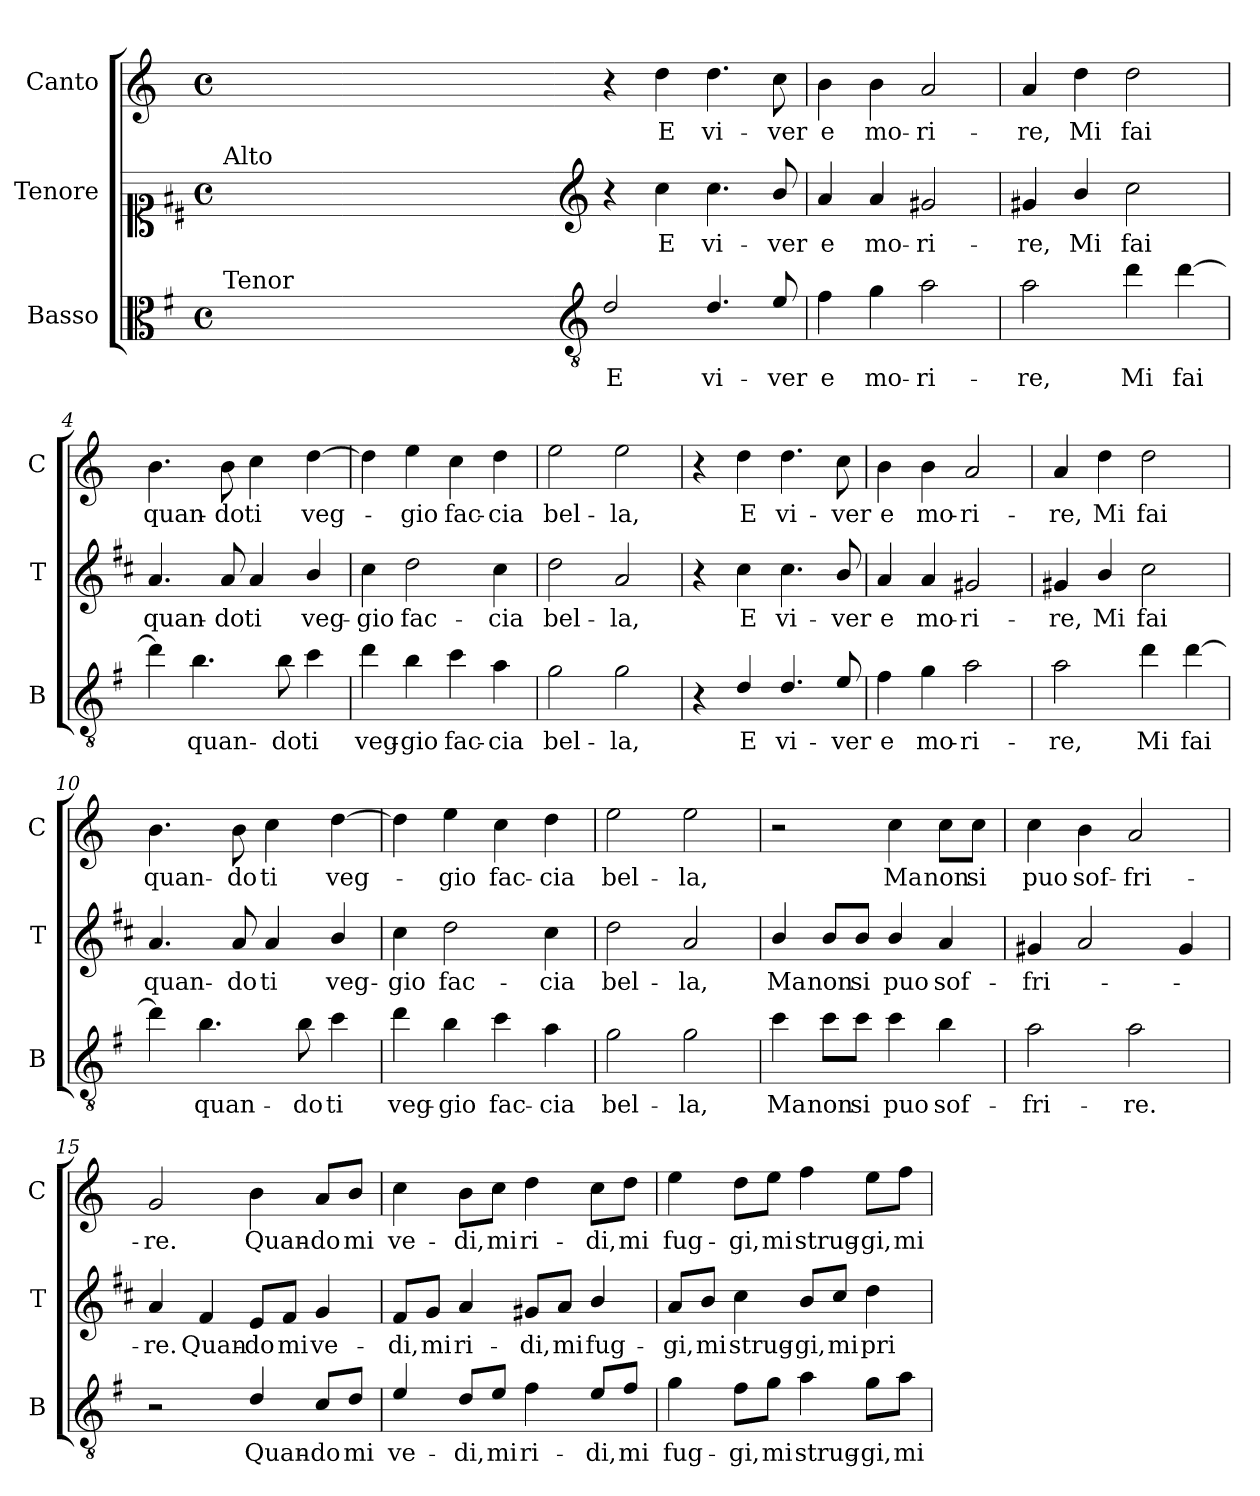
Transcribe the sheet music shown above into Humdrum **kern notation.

**kern	**text	**kern	**text	**kern	**text
*part3	*part3	*part2	*part2	*part1	*part1
*staff3	*staff3	*staff2	*staff2	*staff1	*staff1
*I"Basso	*	*I"Tenore	*	*I"Canto	*
*I'B	*	*I'T	*	*I'C	*
*clefC3	*	*clefC1	*	*clefG2	*
*ITrd4c7	*	*ITrd1c2	*	*	*
*k[]	*	*k[]	*	*k[]	*
*C:	*	*C:	*	*C:	*
*M4/4	*	*M4/4	*	*M4/4	*
*met(c)	*	*met(c)	*	*met(c)	*
=	=	=	=	=	=
!	!	!LO:TX:a:t=Alto	!	!	!
!LO:TX:a:t=Tenor	!	!	!	!	!
1ryy	.	1ryy	.	1ryy	.
=1X-	=1X-	=1X-	=1X-	=1X-	=1X-
4ryy	.	4ryy	.	4ryy	.
4ryy	.	4ryy	.	4ryy	.
4ryy	.	4ryy	.	4ryy	.
4ryy	.	4ryy	.	4ryy	.
=1-	=1-	=1-	=1-	=1-	=1-
*clefGv2	*	*clefG2	*	*	*
!	!LO:LY:b	!	!	!	!
2G/	E	4r	.	4r	.
!	!	!	!LO:LY:b	!	!LO:LY:b
.	.	4b\	E	4dd\	E
!	!LO:LY:b	!	!LO:LY:b	!	!LO:LY:b
4.G/	vi-	4.b\	vi-	4.dd\	vi-
!	!LO:LY:b	!	!LO:LY:b	!	!LO:LY:b
8A/	-ver	8a/	-ver	8cc\	-ver
=2	=2	=2	=2	=2	=2
!	!LO:LY:b	!	!LO:LY:b	!	!LO:LY:b
4B\	e	4g/	e	4b\	e
!	!LO:LY:b	!	!LO:LY:b	!	!LO:LY:b
4c\	mo-	4g/	mo-	4b\	mo-
!	!LO:LY:b	!	!LO:LY:b	!	!LO:LY:b
2d\	-ri-	2f#X/	-ri-	2a/	-ri-
=3	=3	=3	=3	=3	=3
!	!LO:LY:b	!	!LO:LY:b	!	!LO:LY:b
2d\	-re,	4f#X/	-re,	4a/	-re,
!	!	!	!LO:LY:b	!	!LO:LY:b
.	.	4a/	Mi	4dd\	Mi
!	!LO:LY:b	!	!LO:LY:b	!	!LO:LY:b
4g\	Mi	2b\	fai	2dd\	fai
!	!LO:LY:b	!	!	!	!
[4g\	fai	.	.	.	.
=4	=4	=4	=4	=4	=4
!	!	!	!LO:LY:b	!	!LO:LY:b
4g\]	.	4.g/	quan-	4.b\	quan-
!	!LO:LY:b	!	!	!	!
4.e\	quan-	.	.	.	.
!	!	!	!LO:LY:b	!	!LO:LY:b
.	.	8g/	-do	8b\	-do
!	!	!	!LO:LY:b	!	!LO:LY:b
.	.	4g/	ti	4cc\	ti
!	!LO:LY:b	!	!	!	!
8e\	-do	.	.	.	.
!	!LO:LY:b	!	!LO:LY:b	!	!LO:LY:b
4f\	ti	4a/	veg-	[4dd\	veg-
!!LO:LB:g=z
=5	=5	=5	=5	=5	=5
!	!LO:LY:b	!	!LO:LY:b	!	!
4g\	veg-	4b\	-gio	4dd\]	.
!	!LO:LY:b	!	!LO:LY:b	!	!LO:LY:b
4e\	-gio	2cc\	fac-	4ee\	-gio
!	!LO:LY:b	!	!	!	!LO:LY:b
4f\	fac-	.	.	4cc\	fac-
!	!LO:LY:b	!	!LO:LY:b	!	!LO:LY:b
4d\	-cia	4b\	-cia	4dd\	-cia
=6	=6	=6	=6	=6	=6
!	!LO:LY:b	!	!LO:LY:b	!	!LO:LY:b
2c\	bel-	2cc\	bel-	2ee\	bel-
!	!LO:LY:b	!	!LO:LY:b	!	!LO:LY:b
2c\	-la,	2g/	-la,	2ee\	-la,
=7	=7	=7	=7	=7	=7
4r	.	4r	.	4r	.
!	!LO:LY:b	!	!LO:LY:b	!	!LO:LY:b
4G/	E	4b\	E	4dd\	E
!	!LO:LY:b	!	!LO:LY:b	!	!LO:LY:b
4.G/	vi-	4.b\	vi-	4.dd\	vi-
!	!LO:LY:b	!	!LO:LY:b	!	!LO:LY:b
8A/	-ver	8a/	-ver	8cc\	-ver
=8	=8	=8	=8	=8	=8
!	!LO:LY:b	!	!LO:LY:b	!	!LO:LY:b
4B\	e	4g/	e	4b\	e
!	!LO:LY:b	!	!LO:LY:b	!	!LO:LY:b
4c\	mo-	4g/	mo-	4b\	mo-
!	!LO:LY:b	!	!LO:LY:b	!	!LO:LY:b
2d\	-ri-	2f#X/	-ri-	2a/	-ri-
=9	=9	=9	=9	=9	=9
!	!LO:LY:b	!	!LO:LY:b	!	!LO:LY:b
2d\	-re,	4f#X/	-re,	4a/	-re,
!	!	!	!LO:LY:b	!	!LO:LY:b
.	.	4a/	Mi	4dd\	Mi
!	!LO:LY:b	!	!LO:LY:b	!	!LO:LY:b
4g\	Mi	2b\	fai	2dd\	fai
!	!LO:LY:b	!	!	!	!
[4g\	fai	.	.	.	.
=10	=10	=10	=10	=10	=10
!	!	!	!LO:LY:b	!	!LO:LY:b
4g\]	.	4.g/	quan-	4.b\	quan-
!	!LO:LY:b	!	!	!	!
4.e\	quan-	.	.	.	.
!	!	!	!LO:LY:b	!	!LO:LY:b
.	.	8g/	-do	8b\	-do
!	!	!	!LO:LY:b	!	!LO:LY:b
.	.	4g/	ti	4cc\	ti
!	!LO:LY:b	!	!	!	!
8e\	-do	.	.	.	.
!	!LO:LY:b	!	!LO:LY:b	!	!LO:LY:b
4f\	ti	4a/	veg-	[4dd\	veg-
!!LO:LB:g=z
=11	=11	=11	=11	=11	=11
!	!LO:LY:b	!	!LO:LY:b	!	!
4g\	veg-	4b\	-gio	4dd\]	.
!	!LO:LY:b	!	!LO:LY:b	!	!LO:LY:b
4e\	-gio	2cc\	fac-	4ee\	-gio
!	!LO:LY:b	!	!	!	!LO:LY:b
4f\	fac-	.	.	4cc\	fac-
!	!LO:LY:b	!	!LO:LY:b	!	!LO:LY:b
4d\	-cia	4b\	-cia	4dd\	-cia
=12	=12	=12	=12	=12	=12
!	!LO:LY:b	!	!LO:LY:b	!	!LO:LY:b
2c\	bel-	2cc\	bel-	2ee\	bel-
!	!LO:LY:b	!	!LO:LY:b	!	!LO:LY:b
2c\	-la,	2g/	-la,	2ee\	-la,
=13	=13	=13	=13	=13	=13
!	!LO:LY:b	!	!LO:LY:b	!	!
4f\	Ma	4a/	Ma	2r	.
!	!LO:LY:b	!	!LO:LY:b	!	!
8f\L	non	8a/L	non	.	.
!	!LO:LY:b	!	!LO:LY:b	!	!
8f\J	si	8a/J	si	.	.
!	!LO:LY:b	!	!LO:LY:b	!	!LO:LY:b
4f\	puo	4a/	puo	4cc\	Ma
!	!LO:LY:b	!	!LO:LY:b	!	!LO:LY:b
4e\	sof-	4g/	sof-	8cc\L	non
!	!	!	!	!	!LO:LY:b
.	.	.	.	8cc\J	si
=14	=14	=14	=14	=14	=14
!	!LO:LY:b	!	!LO:LY:b	!	!LO:LY:b
2d\	-fri-	4f#X/	-fri-	4cc\	puo
!	!	!	!	!	!LO:LY:b
.	.	2g/	.	4b\	sof-
!	!LO:LY:b	!	!	!	!LO:LY:b
2d\	-re.	.	.	2a/	-fri-
.	.	4f#/	.	.	.
=15	=15	=15	=15	=15	=15
!	!	!	!LO:LY:b	!	!LO:LY:b
2r	.	4g/	-re.	2g/	-re.
!	!	!	!LO:LY:b	!	!
.	.	4e/	Quan-	.	.
!	!LO:LY:b	!	!LO:LY:b	!	!LO:LY:b
4G/	Quan-	8d/L	-do	4b\	Quan-
!	!	!	!LO:LY:b	!	!
.	.	8e/J	mi	.	.
!	!LO:LY:b	!	!LO:LY:b	!	!LO:LY:b
8F/L	-do	4f/	ve-	8a/L	-do
!	!LO:LY:b	!	!	!	!LO:LY:b
8G/J	mi	.	.	8b/J	mi
!!LO:PB:g=z
=16	=16	=16	=16	=16	=16
!	!LO:LY:b	!	!LO:LY:b	!	!LO:LY:b
4A/	ve-	8e/L	-di,	4cc\	ve-
!	!	!	!LO:LY:b	!	!
.	.	8f/J	mi	.	.
!	!LO:LY:b	!	!LO:LY:b	!	!LO:LY:b
8G/L	-di,	4g/	ri-	8b\L	-di,
!	!LO:LY:b	!	!	!	!LO:LY:b
8A/J	mi	.	.	8cc\J	mi
!	!LO:LY:b	!	!LO:LY:b	!	!LO:LY:b
4B\	ri-	8f#X/L	-di,	4dd\	ri-
!	!	!	!LO:LY:b	!	!
.	.	8g/J	mi	.	.
!	!LO:LY:b	!	!LO:LY:b	!	!LO:LY:b
8A/L	-di,	4a/	fug-	8cc\L	-di,
!	!LO:LY:b	!	!	!	!LO:LY:b
8B/J	mi	.	.	8dd\J	mi
=17	=17	=17	=17	=17	=17
!	!LO:LY:b	!	!LO:LY:b	!	!LO:LY:b
4c\	fug-	8g/L	-gi,	4ee\	fug-
!	!	!	!LO:LY:b	!	!
.	.	8a/J	mi	.	.
!	!LO:LY:b	!	!LO:LY:b	!	!LO:LY:b
8B\L	-gi,	4b\	strug-	8dd\L	-gi,
!	!LO:LY:b	!	!	!	!LO:LY:b
8c\J	mi	.	.	8ee\J	mi
!	!LO:LY:b	!	!LO:LY:b	!	!LO:LY:b
4d\	strug-	8a/L	-gi,	4ff\	strug-
!	!	!	!LO:LY:b	!	!
.	.	8b/J	mi	.	.
!	!LO:LY:b	!	!LO:LY:b	!	!LO:LY:b
8c\L	-gi,	4cc\	pri-	8ee\L	-gi,
!	!LO:LY:b	!	!	!	!LO:LY:b
8d\J	mi	.	.	8ff\J	mi
=	=	=	=	=	=
*-	*-	*-	*-	*-	*-
